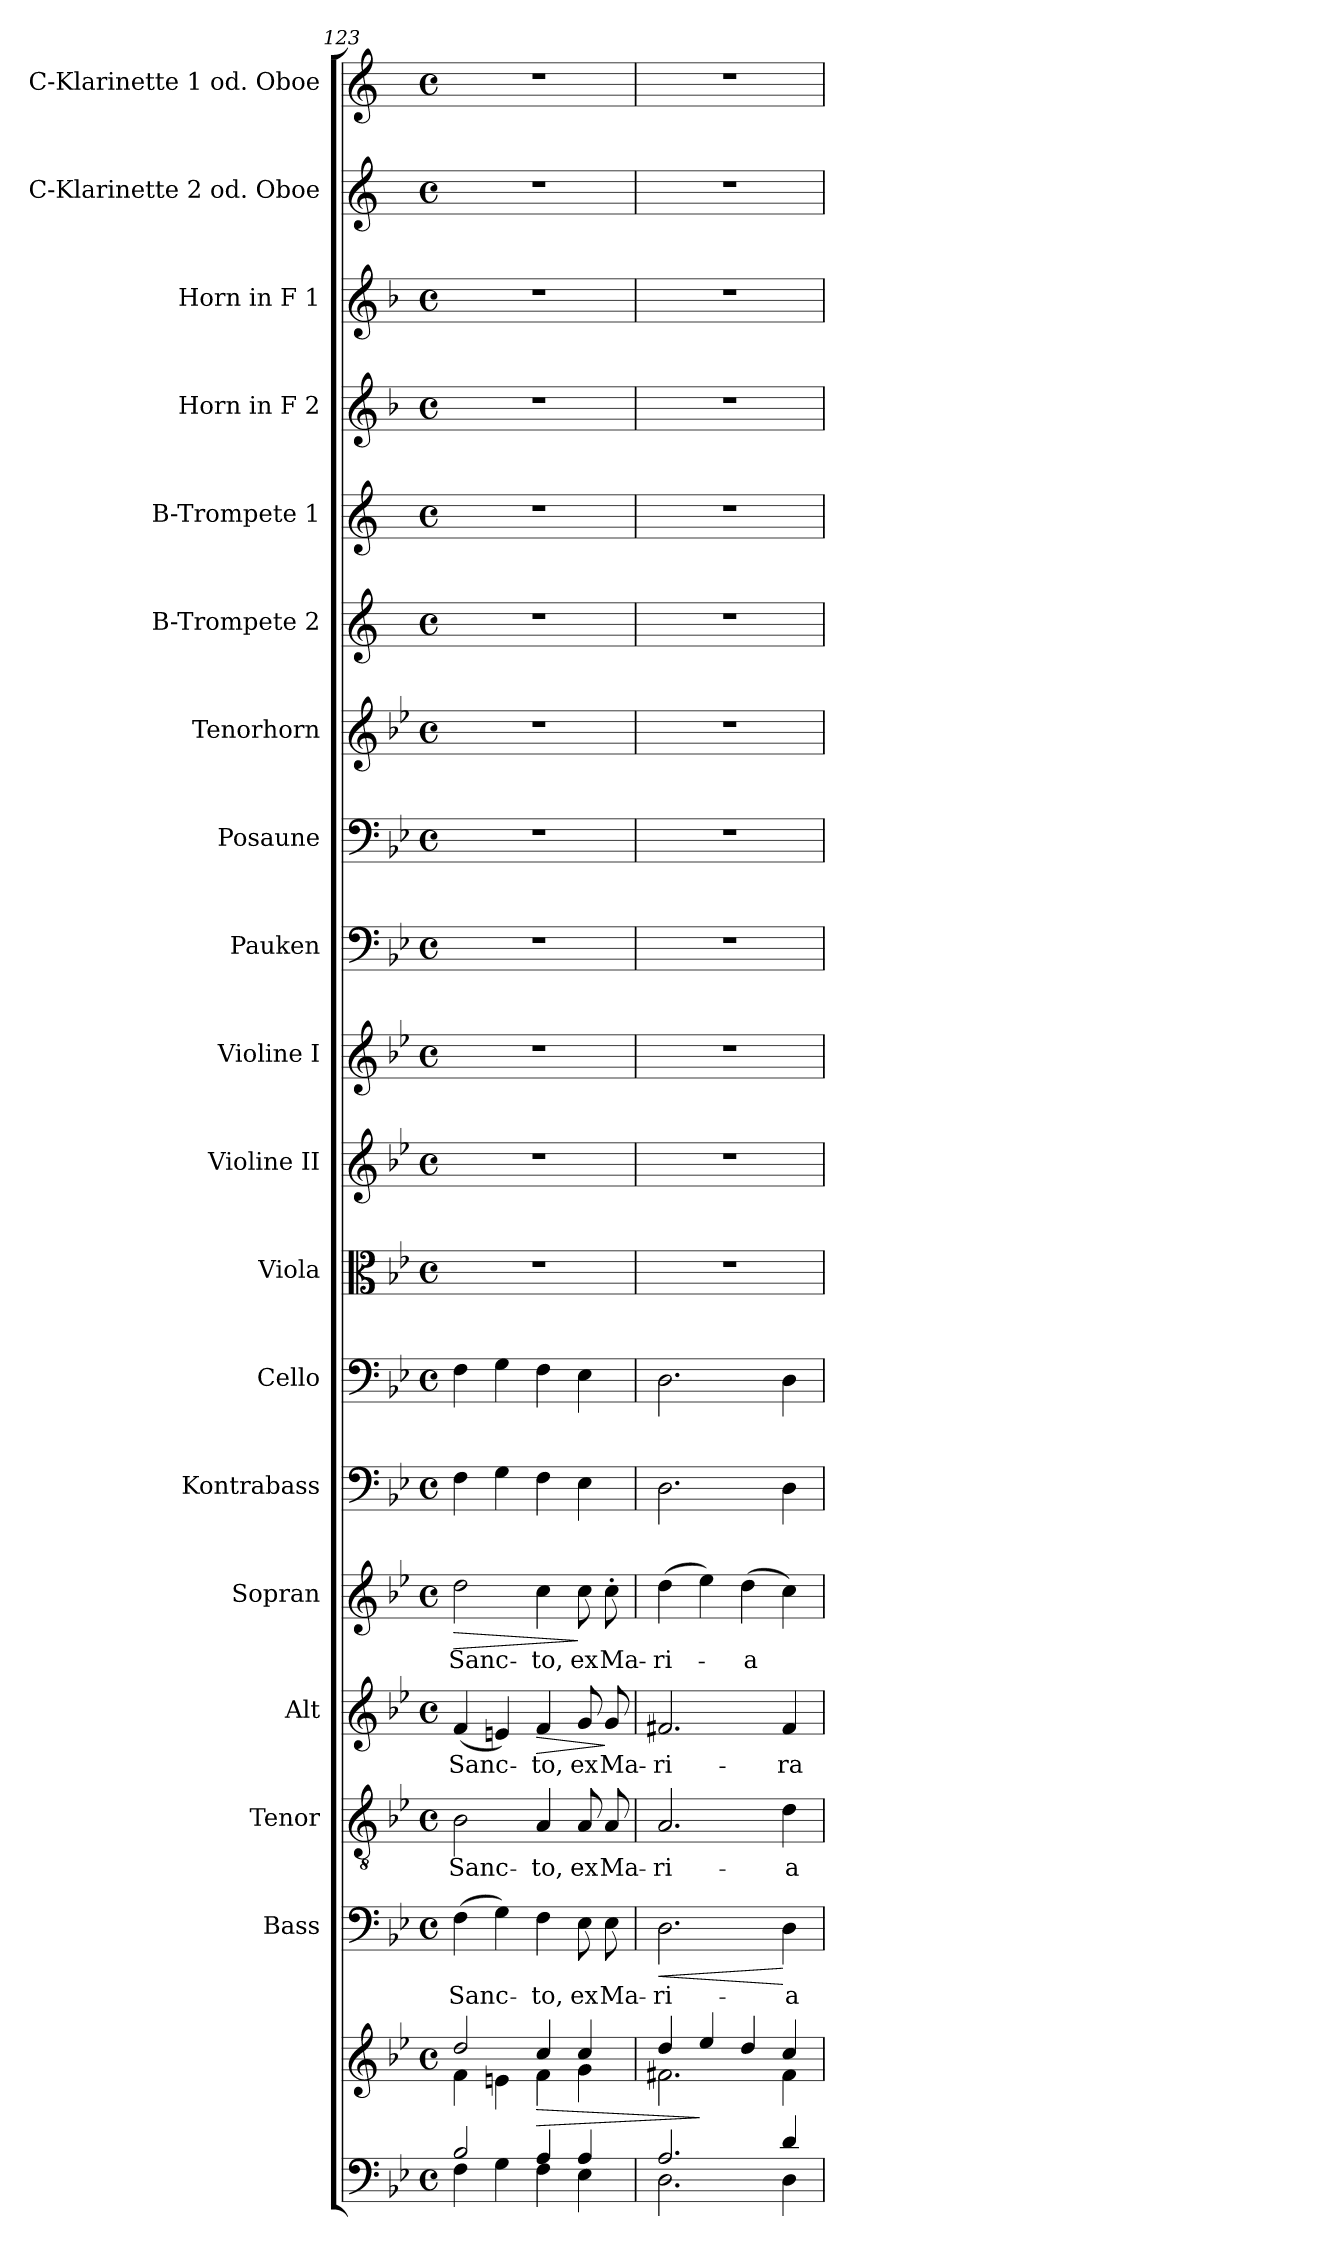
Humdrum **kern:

**kern	**kern	**dynam	**kern	**text	**dynam	**kern	**text	**kern	**text	**dynam	**kern	**text	**dynam	**kern	**kern	**kern	**kern	**kern	**kern	**kern	**kern	**kern	**kern	**kern	**kern	**kern	**kern
*part19	*part19	*part19	*part18	*part18	*part18	*part17	*part17	*part16	*part16	*part16	*part15	*part15	*part15	*part14	*part13	*part12	*part11	*part10	*part9	*part8	*part7	*part6	*part5	*part4	*part3	*part2	*part1
*staff20	*staff19	*staff19/20	*staff18	*staff18	*staff18	*staff17	*staff17	*staff16	*staff16	*staff16	*staff15	*staff15	*staff15	*staff14	*staff13	*staff12	*staff11	*staff10	*staff9	*staff8	*staff7	*staff6	*staff5	*staff4	*staff3	*staff2	*staff1
*	*	*	*I"Bass	*	*	*I"Tenor	*	*I"Alt	*	*	*I"Sopran	*	*	*I"Kontrabass	*I"Cello	*I"Viola	*I"Violine II	*I"Violine I	*I"Pauken	*I"Posaune	*I"Tenorhorn	*I"B-Trompete 2	*I"B-Trompete 1	*I"Horn in F 2	*I"Horn in F 1	*I"C-Klarinette 2 od. Oboe	*I"C-Klarinette 1 od. Oboe
*	*	*	*I'B.	*	*	*I'T.	*	*I'A.	*	*	*I'S.	*	*	*I'Kb.	*	*I'Vla.	*I'Vl. II	*I'Vl. I	*I'Pk.	*I'Pos.	*I'T. Hrn.	*I'B Trp. 2	*I'B Trp. 1	*	*	*I'C Kl. 2	*I'C Kl. 1
*clefF4	*clefG2	*	*clefF4	*	*	*clefGv2	*	*clefG2	*	*	*clefG2	*	*	*clefF4	*clefF4	*clefC3	*clefG2	*clefG2	*clefF4	*clefF4	*clefG2	*clefG2	*clefG2	*clefG2	*clefG2	*clefG2	*clefG2
*	*	*	*	*	*	*	*	*	*	*	*	*	*	*ITrd7c12	*	*	*	*	*	*	*ITrd8c14	*ITrd1c2	*ITrd1c2	*ITrd4c7	*ITrd4c7	*ITrd1c2	*ITrd1c2
*k[b-e-]	*k[b-e-]	*	*k[b-e-]	*	*	*k[b-e-]	*	*k[b-e-]	*	*	*k[b-e-]	*	*	*k[b-e-]	*k[b-e-]	*k[b-e-]	*k[b-e-]	*k[b-e-]	*k[b-e-]	*k[b-e-]	*k[b-e-]	*k[b-e-]	*k[b-e-]	*k[b-e-]	*k[b-e-]	*k[b-e-]	*k[b-e-]
*B-:	*B-:	*	*B-:	*	*	*B-:	*	*B-:	*	*	*B-:	*	*	*B-:	*B-:	*B-:	*B-:	*B-:	*B-:	*B-:	*B-:	*B-:	*B-:	*B-:	*B-:	*B-:	*B-:
*M4/4	*M4/4	*	*M4/4	*	*	*M4/4	*	*M4/4	*	*	*M4/4	*	*	*M4/4	*M4/4	*M4/4	*M4/4	*M4/4	*M4/4	*M4/4	*M4/4	*M4/4	*M4/4	*M4/4	*M4/4	*M4/4	*M4/4
*met(c)	*met(c)	*	*met(c)	*	*	*met(c)	*	*met(c)	*	*	*met(c)	*	*	*met(c)	*met(c)	*met(c)	*met(c)	*met(c)	*met(c)	*met(c)	*met(c)	*met(c)	*met(c)	*met(c)	*met(c)	*met(c)	*met(c)
=123	=123	=123	=123	=123	=123	=123	=123	=123	=123	=123	=123	=123	=123	=123	=123	=123	=123	=123	=123	=123	=123	=123	=123	=123	=123	=123	=123
*^	*^	*	*	*	*	*	*	*	*	*	*	*	*	*	*	*	*	*	*	*	*	*	*	*	*	*	*
!	!	!	!	!	!	!LO:LY:b	!	!	!LO:LY:b	!	!LO:LY:b	!	!	!LO:LY:b	!LO:HP:b	!	!	!	!	!	!	!	!	!	!	!	!	!	!
2B-/	4F\	2dd/	4f\	.	(>4F\	Sanc-	.	2B-\	Sanc-	(<4f/	Sanc-	.	2dd\	Sanc-	>	4FF\	4F\	1r	1r	1r	1r	1r	1r	1r	1r	1r	1r	1r	1r
.	4G\	.	4en\	.	4G\)	.	.	.	.	4en/)	.	.	.	.	.	4GG\	4G\	.	.	.	.	.	.	.	.	.	.	.	.
!	!	!	!	!LO:HP:b	!	!LO:LY:b	!	!	!LO:LY:b	!	!LO:LY:b	!LO:HP:b	!	!LO:LY:b	!	!	!	!	!	!	!	!	!	!	!	!	!	!	!
4A/	4F\	4cc/	4f\	>	4F\	-to,	.	4A/	-to,	4f/	-to,	>	4cc\	-to,	.	4FF\	4F\	.	.	.	.	.	.	.	.	.	.	.	.
!	!	!	!	!	!	!LO:LY:b	!	!	!LO:LY:b	!	!LO:LY:b	!	!	!LO:LY:b	!	!	!	!	!	!	!	!	!	!	!	!	!	!	!
4A/	4E-\	4cc/	4g\	.	8E-\	ex	.	8A/	ex	8g/	ex	.	8cc\	ex	]	4EE-\	4E-\	.	.	.	.	.	.	.	.	.	.	.	.
!	!	!	!	!	!	!LO:LY:b	!	!	!LO:LY:b	!	!LO:LY:b	!	!	!LO:LY:b	!	!	!	!	!	!	!	!	!	!	!	!	!	!	!
.	.	.	.	.	8E-\	Ma-	.	8A/	Ma-	8g/	Ma-	]	8cc'>\	Ma-	.	.	.	.	.	.	.	.	.	.	.	.	.	.	.
=124	=124	=124	=124	=124	=124	=124	=124	=124	=124	=124	=124	=124	=124	=124	=124	=124	=124	=124	=124	=124	=124	=124	=124	=124	=124	=124	=124	=124	=124
!	!	!	!	!	!	!LO:LY:b	!LO:HP:b	!	!LO:LY:b	!	!LO:LY:b	!	!	!LO:LY:b	!	!	!	!	!	!	!	!	!	!	!	!	!	!	!
2.A/	2.D\	4dd/	2.f#X\	.	2.D\	-ri-	<	2.A/	-ri-	2.f#X/	-ri-	.	(>4dd\	-ri-	.	2.DD\	2.D\	1r	1r	1r	1r	1r	1r	1r	1r	1r	1r	1r	1r
.	.	4ee-/	.	]	.	.	.	.	.	.	.	.	4ee-\)	.	.	.	.	.	.	.	.	.	.	.	.	.	.	.	.
!	!	!	!	!	!	!	!	!	!	!	!	!	!	!LO:LY:b	!	!	!	!	!	!	!	!	!	!	!	!	!	!	!
.	.	4dd/	.	.	.	.	.	.	.	.	.	.	(>4dd\	-a	.	.	.	.	.	.	.	.	.	.	.	.	.	.	.
!	!	!	!	!	!	!LO:LY:b	!	!	!LO:LY:b	!	!LO:LY:b	!	!	!	!	!	!	!	!	!	!	!	!	!	!	!	!	!	!
4d/	4D\	4cc/	4f#\	.	4D\	-a	[	4d\	-a	4f#/	-ra	.	4cc\)	.	.	4DD\	4D\	.	.	.	.	.	.	.	.	.	.	.	.
*v	*v	*	*	*	*	*	*	*	*	*	*	*	*	*	*	*	*	*	*	*	*	*	*	*	*	*	*	*	*
*	*v	*v	*	*	*	*	*	*	*	*	*	*	*	*	*	*	*	*	*	*	*	*	*	*	*	*	*	*
=	=	=	=	=	=	=	=	=	=	=	=	=	=	=	=	=	=	=	=	=	=	=	=	=	=	=	=
*-	*-	*-	*-	*-	*-	*-	*-	*-	*-	*-	*-	*-	*-	*-	*-	*-	*-	*-	*-	*-	*-	*-	*-	*-	*-	*-	*-
